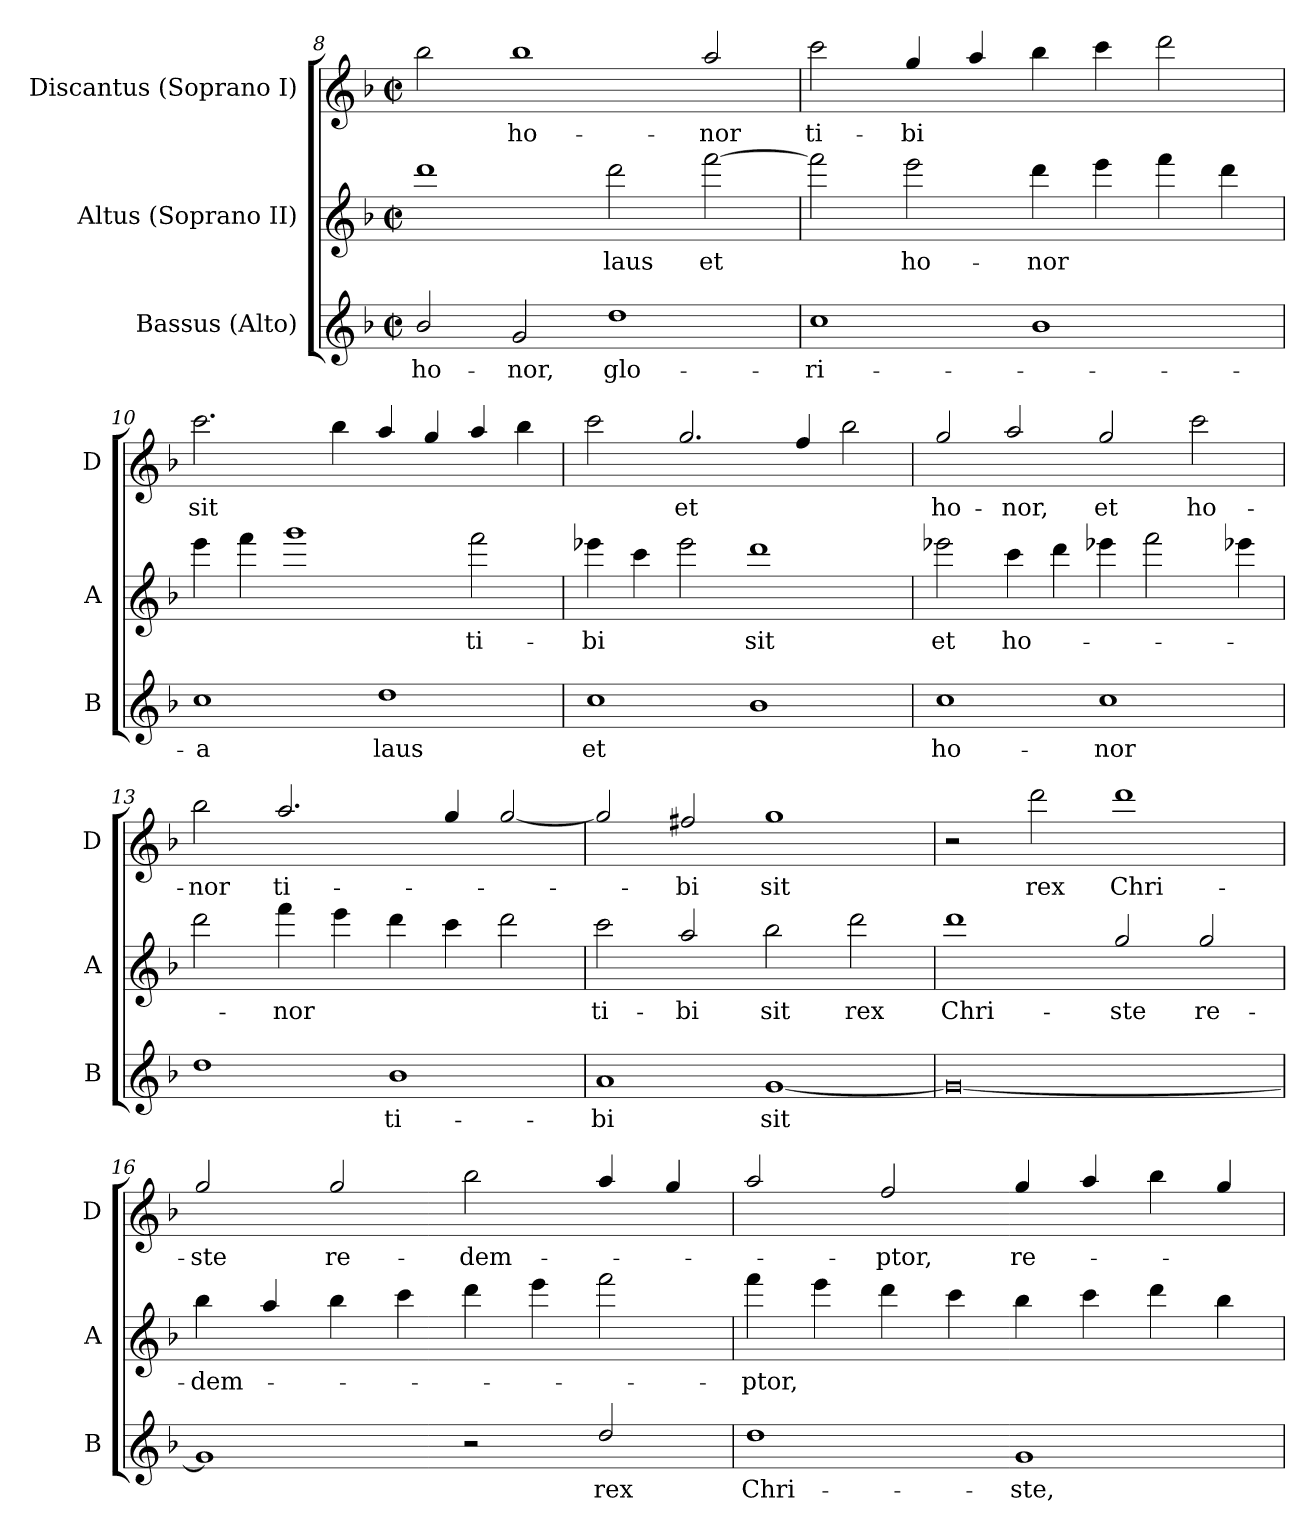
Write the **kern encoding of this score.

**kern	**text	**kern	**text	**kern	**text
*part3	*part3	*part2	*part2	*part1	*part1
*staff3	*staff3	*staff2	*staff2	*staff1	*staff1
*I"Bassus (Alto)	*	*I"Altus (Soprano II)	*	*I"Discantus (Soprano I)	*
*I'B	*	*I'A	*	*I'D	*
*clefG2	*	*clefG2	*	*clefG2	*
*ITrd7c12	*	*ITrd7c12	*	*ITrd7c12	*
*k[b-]	*	*k[b-]	*	*k[b-]	*
*F:	*	*F:	*	*F:	*
*M2/2	*	*M2/2	*	*M2/2	*
*met(c|)	*	*met(c|)	*	*met(c|)	*
=8	=8	=8	=8	=8	=8
!	!LO:LY:b	!	!	!	!
2B-/	ho-	1dd	.	2b-\	.
!	!LO:LY:b	!	!	!	!
!	!	!	!	!	!LO:LY:b
2G/	-nor,	.	.	1b-	ho-
!	!LO:LY:b	!	!	!	!
!	!	!	!LO:LY:b	!	!
1d	glo-	2dd\	laus	.	.
!	!	!	!LO:LY:b	!	!
!	!	!	!	!	!LO:LY:b
.	.	[2ff\	et	2a/	-nor
=9	=9	=9	=9	=9	=9
!	!LO:LY:b	!	!	!	!
!	!	!	!	!	!LO:LY:b
1c	-ri-	2ff\]	.	2cc\	ti-
!	!	!	!LO:LY:b	!	!
!	!	!	!	!	!LO:LY:b
.	.	2ee\	ho-	4g/	-bi
.	.	.	.	4a/	.
!	!	!	!LO:LY:b	!	!
1B-	.	4dd\	-nor	4b-\	.
.	.	4ee\	.	4cc\	.
.	.	4ff\	.	2dd\	.
.	.	4dd\	.	.	.
=10	=10	=10	=10	=10	=10
!	!LO:LY:b	!	!	!	!
!	!	!	!	!	!LO:LY:b
1c	-a	4ee\	.	2.cc\	sit
.	.	4ff\	.	.	.
.	.	1gg	.	.	.
.	.	.	.	4b-\	.
!	!LO:LY:b	!	!	!	!
1d	laus	.	.	4a/	.
.	.	.	.	4g/	.
!	!	!	!LO:LY:b	!	!
.	.	2ff\	ti-	4a/	.
.	.	.	.	4b-\	.
!!LO:LB:g=z
=11	=11	=11	=11	=11	=11
!	!LO:LY:b	!	!	!	!
!	!	!	!LO:LY:b	!	!
1c	et	4ee-X\	-bi	2cc\	.
.	.	4cc\	.	.	.
!	!	!	!	!	!LO:LY:b
.	.	2ee-\	.	2.g/	et
!	!	!	!LO:LY:b	!	!
1B-	.	1dd	sit	.	.
.	.	.	.	4f/	.
.	.	.	.	2b-\	.
=12	=12	=12	=12	=12	=12
!	!LO:LY:b	!	!	!	!
!	!	!	!LO:LY:b	!	!
!	!	!	!	!	!LO:LY:b
1c	ho-	2ee-X\	et	2g/	ho-
!	!	!	!LO:LY:b	!	!
!	!	!	!	!	!LO:LY:b
.	.	4cc\	ho-	2a/	-nor,
.	.	4dd\	.	.	.
!	!LO:LY:b	!	!	!	!
!	!	!	!	!	!LO:LY:b
1c	-nor	4ee-X\	.	2g/	et
.	.	2ff\	.	.	.
!	!	!	!	!	!LO:LY:b
.	.	.	.	2cc\	ho-
.	.	4ee-X\	.	.	.
=13	=13	=13	=13	=13	=13
!	!	!	!	!	!LO:LY:b
1d	.	2dd\	.	2b-\	-nor
!	!	!	!LO:LY:b	!	!
!	!	!	!	!	!LO:LY:b
.	.	4ff\	-nor	2.a/	ti-
.	.	4ee\	.	.	.
!	!LO:LY:b	!	!	!	!
1B-	ti-	4dd\	.	.	.
.	.	4cc\	.	4g/	.
.	.	2dd\	.	[2g/	.
=14	=14	=14	=14	=14	=14
!	!LO:LY:b	!	!	!	!
!	!	!	!LO:LY:b	!	!
1A	-bi	2cc\	ti-	2g/]	.
!	!	!	!LO:LY:b	!	!
!	!	!	!	!	!LO:LY:b
.	.	2a/	-bi	2f#X/	-bi
!	!LO:LY:b	!	!	!	!
!	!	!	!LO:LY:b	!	!
!	!	!	!	!	!LO:LY:b
[1G	sit	2b-\	sit	1g	sit
!	!	!	!LO:LY:b	!	!
.	.	2dd\	rex	.	.
!!LO:PB:g=z
=15	=15	=15	=15	=15	=15
!	!	!	!LO:LY:b	!	!
0G_	.	1dd	Chri-	2r	.
!	!	!	!	!	!LO:LY:b
.	.	.	.	2dd\	rex
!	!	!	!LO:LY:b	!	!
!	!	!	!	!	!LO:LY:b
.	.	2g/	-ste	1dd	Chri-
!	!	!	!LO:LY:b	!	!
.	.	2g/	re-	.	.
=16	=16	=16	=16	=16	=16
!	!	!	!LO:LY:b	!	!
!	!	!	!	!	!LO:LY:b
1G]	.	4b-\	-dem-	2g/	-ste
.	.	4a/	.	.	.
!	!	!	!	!	!LO:LY:b
.	.	4b-\	.	2g/	re-
.	.	4cc\	.	.	.
!	!	!	!	!	!LO:LY:b
2r	.	4dd\	.	2b-\	-dem-
.	.	4ee\	.	.	.
!	!LO:LY:b	!	!	!	!
2d/	rex	2ff\	.	4a/	.
.	.	.	.	4g/	.
=17	=17	=17	=17	=17	=17
!	!LO:LY:b	!	!	!	!
!	!	!	!LO:LY:b	!	!
1d	Chri-	4ff\	-ptor,	2a/	.
.	.	4ee\	.	.	.
!	!	!	!	!	!LO:LY:b
.	.	4dd\	.	2f/	-ptor,
.	.	4cc\	.	.	.
!	!LO:LY:b	!	!	!	!
!	!	!	!	!	!LO:LY:b
1G	-ste,	4b-\	.	4g/	re-
.	.	4cc\	.	4a/	.
.	.	4dd\	.	4b-\	.
.	.	4b-\	.	4g/	.
=	=	=	=	=	=
*-	*-	*-	*-	*-	*-
